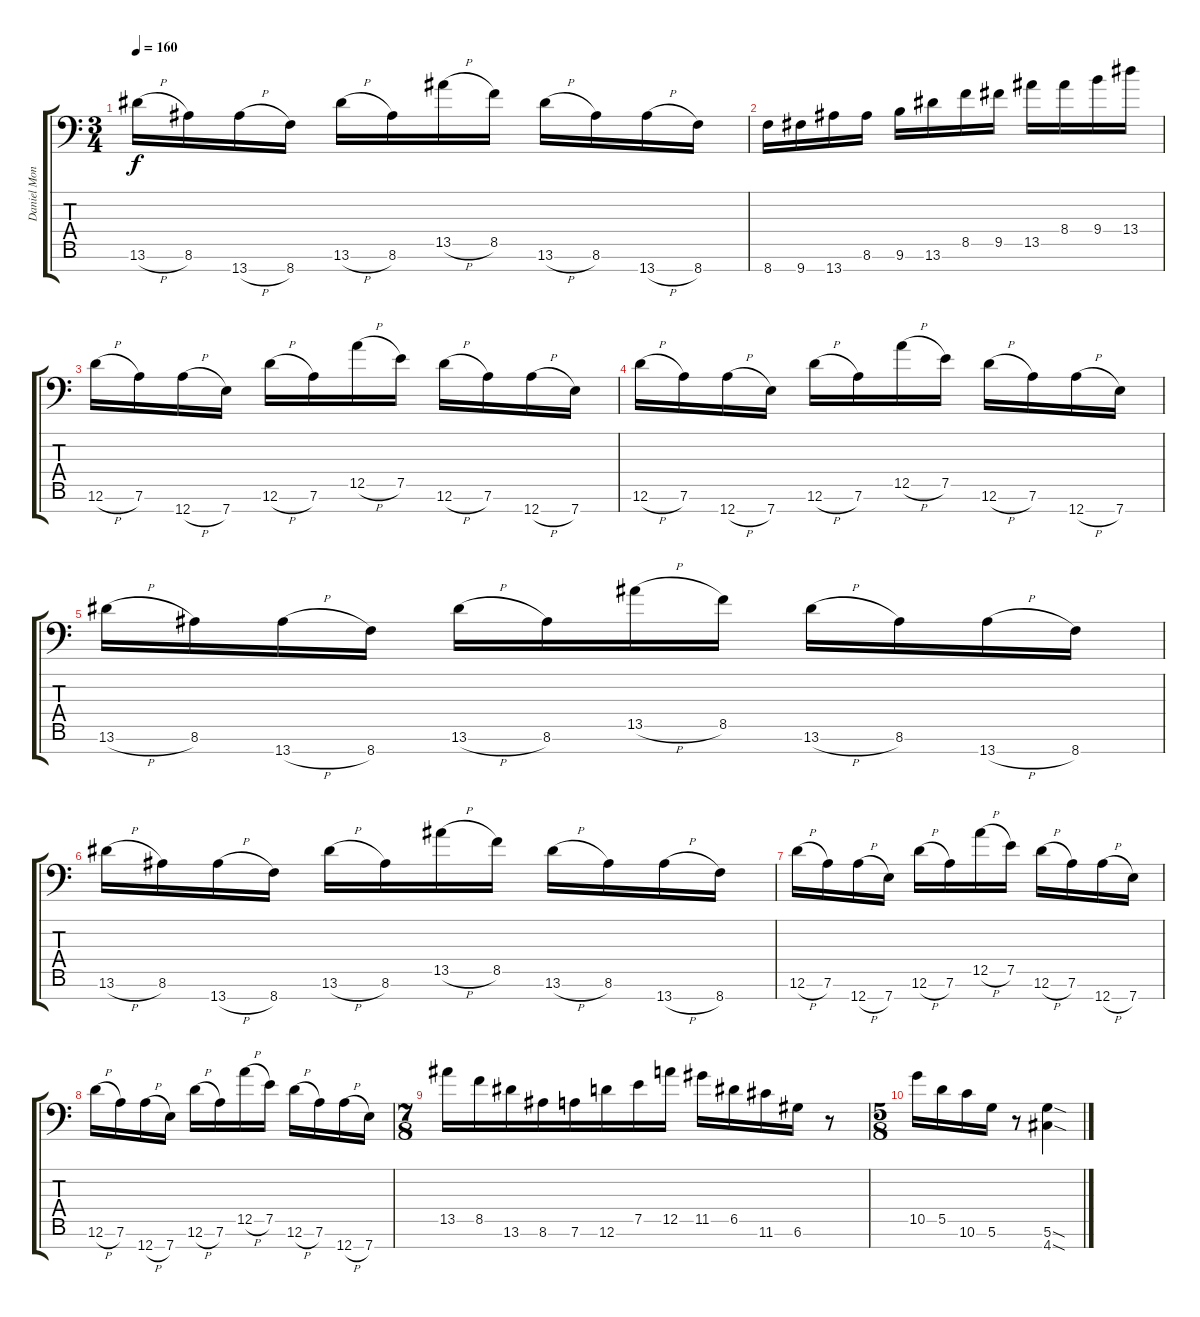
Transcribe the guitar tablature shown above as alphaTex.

\track ("Daniel Mongrain" "Daniel Mon") {instrument distortionguitar}
\staff {score tabs}
\tuning (E4 B3 G3 D3 A2 D2 A1) {hide}
\ts (3 4)
\tempo 160
\clef f4
\ks c
13.6{h}.16{dy f} 8.6.16 13.7{h}.16 8.7.16 13.6{h}.16 8.6.16 13.5{h}.16 8.5.16 13.6{h}.16 8.6.16 13.7{h}.16 8.7.16 |
8.7.16 9.7.16 13.7.16 8.6.16 9.6.16 13.6.16 8.5.16 9.5.16 13.5.16 8.4.16 9.4.16 13.4.16 |
12.6{h}.16 7.6.16 12.7{h}.16 7.7.16 12.6{h}.16 7.6.16 12.5{h}.16 7.5.16 12.6{h}.16 7.6.16 12.7{h}.16 7.7.16 |
12.6{h}.16 7.6.16 12.7{h}.16 7.7.16 12.6{h}.16 7.6.16 12.5{h}.16 7.5.16 12.6{h}.16 7.6.16 12.7{h}.16 7.7.16 |
13.6{h}.16 8.6.16 13.7{h}.16 8.7.16 13.6{h}.16 8.6.16 13.5{h}.16 8.5.16 13.6{h}.16 8.6.16 13.7{h}.16 8.7.16 |
13.6{h}.16 8.6.16 13.7{h}.16 8.7.16 13.6{h}.16 8.6.16 13.5{h}.16 8.5.16 13.6{h}.16 8.6.16 13.7{h}.16 8.7.16 |
12.6{h}.16 7.6.16 12.7{h}.16 7.7.16 12.6{h}.16 7.6.16 12.5{h}.16 7.5.16 12.6{h}.16 7.6.16 12.7{h}.16 7.7.16 |
12.6{h}.16 7.6.16 12.7{h}.16 7.7.16 12.6{h}.16 7.6.16 12.5{h}.16 7.5.16 12.6{h}.16 7.6.16 12.7{h}.16 7.7.16 |
\ts (7 8)
13.5.16 8.5.16 13.6.16 8.6.16 7.6.16 12.6.16 7.5.16 12.5.16 11.5.16 6.5.16 11.6.16 6.6.16 r.8 |
\ts (5 8)
10.5.16 5.5.16 10.6.16 5.6.16 r.8 (5.6{sod} 4.7{sod}).4
